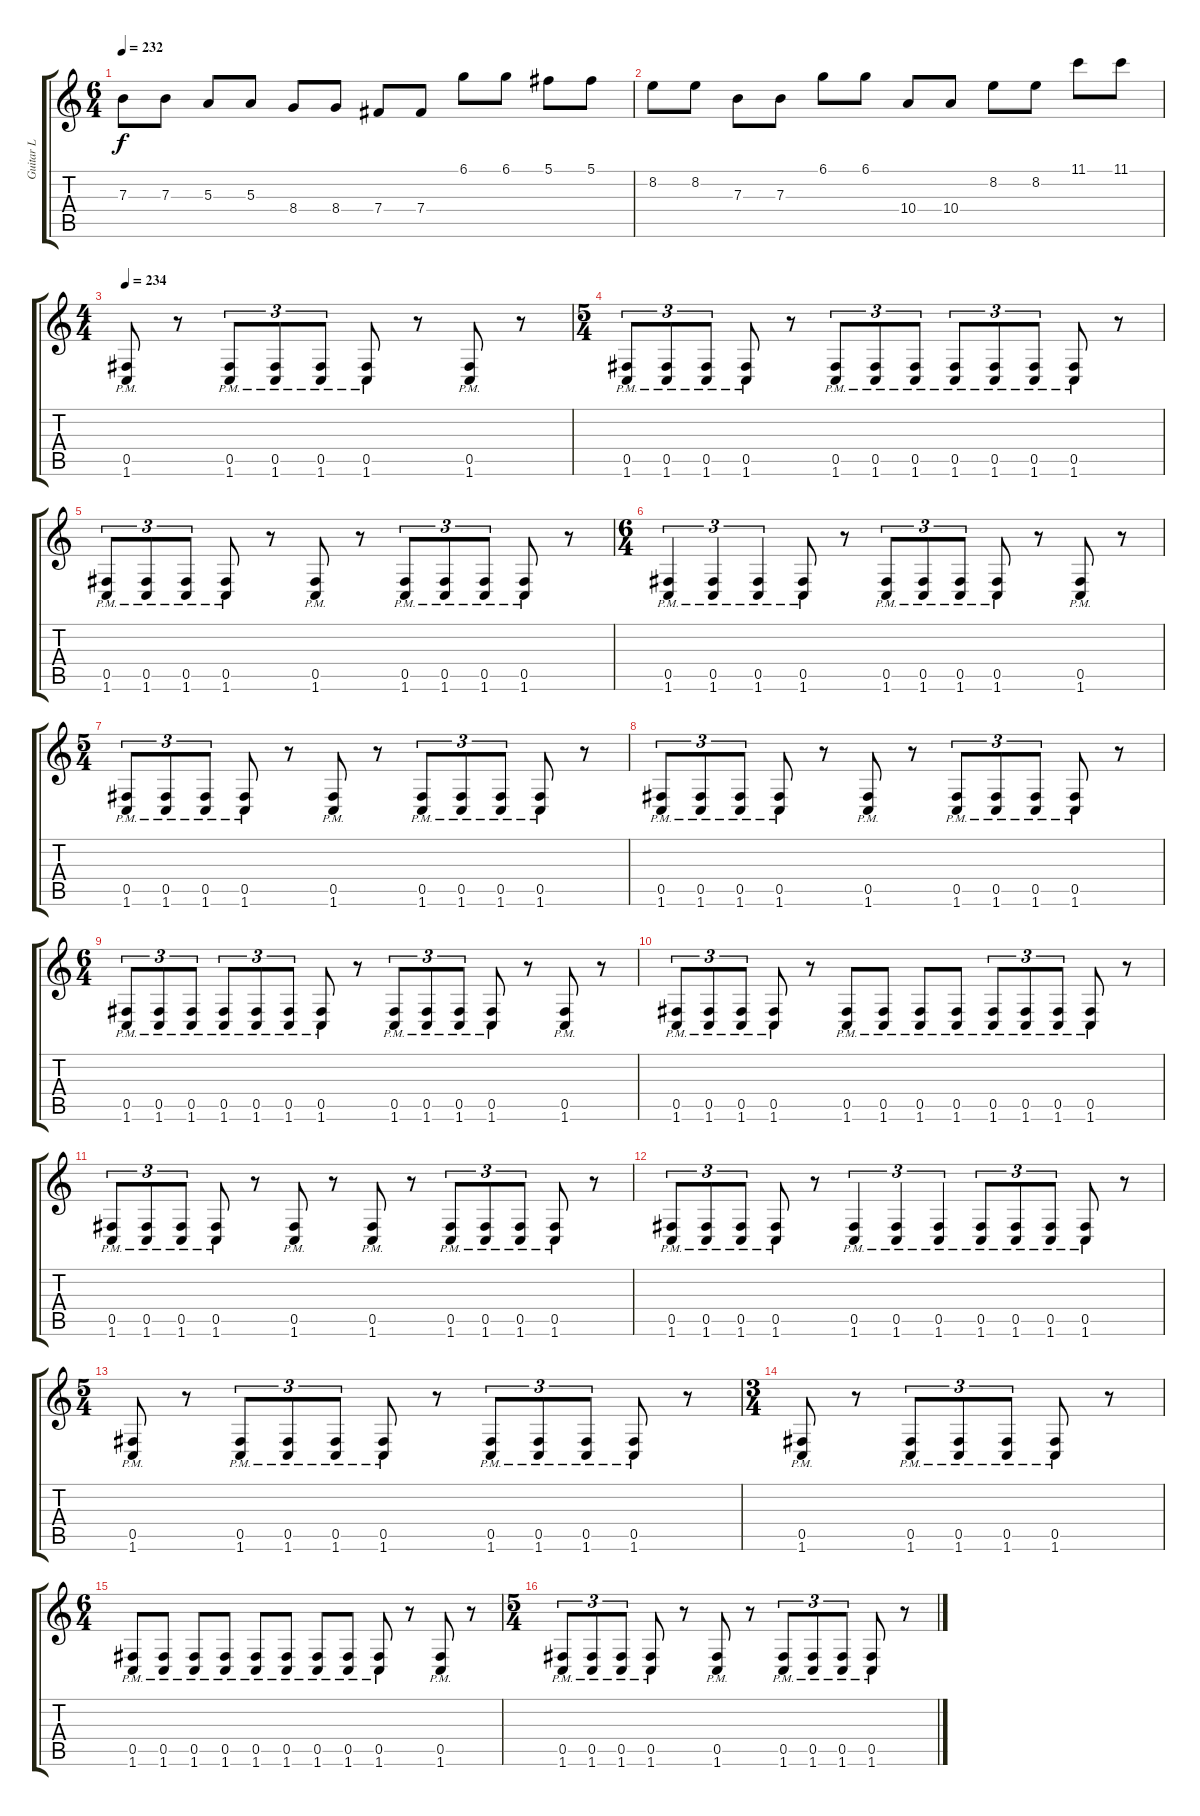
\track ("Guitar L" "Guitar L") {instrument distortionguitar}
\staff {score tabs}
\tuning (Db4 Ab3 E3 B2 Gb2 B1) {hide}
\ts (6 4)
\tempo 232
\clef g2
\ks c
7.3.8{dy f} 7.3.8 5.3.8 5.3.8 8.4.8 8.4.8 7.4.8 7.4.8 6.1.8 6.1.8 5.1.8 5.1.8 |
8.2.8 8.2.8 7.3.8 7.3.8 6.1.8 6.1.8 10.4.8 10.4.8 8.2.8 8.2.8 11.1.8 11.1.8 |
\ts (4 4)
\tempo 234
(0.5{pm} 1.6{pm}).8 r.8 (0.5{pm} 1.6{pm}).8{tu (3 2)} (0.5{pm} 1.6{pm}).8{tu (3 2)} (0.5{pm} 1.6{pm}).8{tu (3 2)} (0.5{pm} 1.6{pm}).8 r.8 (0.5{pm} 1.6{pm}).8 r.8 |
\ts (5 4)
(0.5{pm} 1.6{pm}).8{tu (3 2)} (0.5{pm} 1.6{pm}).8{tu (3 2)} (0.5{pm} 1.6{pm}).8{tu (3 2)} (0.5{pm} 1.6{pm}).8 r.8 (0.5{pm} 1.6{pm}).8{tu (3 2)} (0.5{pm} 1.6{pm}).8{tu (3 2)} (0.5{pm} 1.6{pm}).8{tu (3 2)} (0.5{pm} 1.6{pm}).8{tu (3 2)} (0.5{pm} 1.6{pm}).8{tu (3 2)} (0.5{pm} 1.6{pm}).8{tu (3 2)} (0.5{pm} 1.6{pm}).8 r.8 |
(0.5{pm} 1.6{pm}).8{tu (3 2)} (0.5{pm} 1.6{pm}).8{tu (3 2)} (0.5{pm} 1.6{pm}).8{tu (3 2)} (0.5{pm} 1.6{pm}).8 r.8 (0.5{pm} 1.6{pm}).8 r.8 (0.5{pm} 1.6{pm}).8{tu (3 2)} (0.5{pm} 1.6{pm}).8{tu (3 2)} (0.5{pm} 1.6{pm}).8{tu (3 2)} (0.5{pm} 1.6{pm}).8 r.8 |
\ts (6 4)
(0.5{pm} 1.6{pm}).4{tu (3 2)} (0.5{pm} 1.6{pm}).4{tu (3 2)} (0.5{pm} 1.6{pm}).4{tu (3 2)} (0.5{pm} 1.6{pm}).8 r.8 (0.5{pm} 1.6{pm}).8{tu (3 2)} (0.5{pm} 1.6{pm}).8{tu (3 2)} (0.5{pm} 1.6{pm}).8{tu (3 2)} (0.5{pm} 1.6{pm}).8 r.8 (0.5{pm} 1.6{pm}).8 r.8 |
\ts (5 4)
(0.5{pm} 1.6{pm}).8{tu (3 2)} (0.5{pm} 1.6{pm}).8{tu (3 2)} (0.5{pm} 1.6{pm}).8{tu (3 2)} (0.5{pm} 1.6{pm}).8 r.8 (0.5{pm} 1.6{pm}).8 r.8 (0.5{pm} 1.6{pm}).8{tu (3 2)} (0.5{pm} 1.6{pm}).8{tu (3 2)} (0.5{pm} 1.6{pm}).8{tu (3 2)} (0.5{pm} 1.6{pm}).8 r.8 |
(0.5{pm} 1.6{pm}).8{tu (3 2)} (0.5{pm} 1.6{pm}).8{tu (3 2)} (0.5{pm} 1.6{pm}).8{tu (3 2)} (0.5{pm} 1.6{pm}).8 r.8 (0.5{pm} 1.6{pm}).8 r.8 (0.5{pm} 1.6{pm}).8{tu (3 2)} (0.5{pm} 1.6{pm}).8{tu (3 2)} (0.5{pm} 1.6{pm}).8{tu (3 2)} (0.5{pm} 1.6{pm}).8 r.8 |
\ts (6 4)
(0.5{pm} 1.6{pm}).8{tu (3 2)} (0.5{pm} 1.6{pm}).8{tu (3 2)} (0.5{pm} 1.6{pm}).8{tu (3 2)} (0.5{pm} 1.6{pm}).8{tu (3 2)} (0.5{pm} 1.6).8{tu (3 2)} (0.5{pm} 1.6{pm}).8{tu (3 2)} (0.5{pm} 1.6{pm}).8 r.8 (0.5{pm} 1.6{pm}).8{tu (3 2)} (0.5{pm} 1.6{pm}).8{tu (3 2)} (0.5{pm} 1.6{pm}).8{tu (3 2)} (0.5{pm} 1.6{pm}).8 r.8 (0.5{pm} 1.6{pm}).8 r.8 |
(0.5{pm} 1.6{pm}).8{tu (3 2)} (0.5{pm} 1.6{pm}).8{tu (3 2)} (0.5{pm} 1.6{pm}).8{tu (3 2)} (0.5{pm} 1.6{pm}).8 r.8 (0.5{pm} 1.6{pm}).8 (0.5{pm} 1.6{pm}).8 (0.5{pm} 1.6{pm}).8 (0.5{pm} 1.6{pm}).8 (0.5{pm} 1.6{pm}).8{tu (3 2)} (0.5{pm} 1.6{pm}).8{tu (3 2)} (0.5{pm} 1.6{pm}).8{tu (3 2)} (0.5{pm} 1.6{pm}).8 r.8 |
(0.5{pm} 1.6{pm}).8{tu (3 2)} (0.5{pm} 1.6{pm}).8{tu (3 2)} (0.5{pm} 1.6{pm}).8{tu (3 2)} (0.5{pm} 1.6{pm}).8 r.8 (0.5{pm} 1.6{pm}).8 r.8 (0.5{pm} 1.6{pm}).8 r.8 (0.5{pm} 1.6{pm}).8{tu (3 2)} (0.5{pm} 1.6{pm}).8{tu (3 2)} (0.5{pm} 1.6{pm}).8{tu (3 2)} (0.5{pm} 1.6{pm}).8 r.8 |
(0.5{pm} 1.6{pm}).8{tu (3 2)} (0.5{pm} 1.6{pm}).8{tu (3 2)} (0.5{pm} 1.6{pm}).8{tu (3 2)} (0.5{pm} 1.6{pm}).8 r.8 (0.5{pm} 1.6{pm}).4{tu (3 2)} (0.5{pm} 1.6{pm}).4{tu (3 2)} (0.5{pm} 1.6{pm}).4{tu (3 2)} (0.5{pm} 1.6{pm}).8{tu (3 2)} (0.5{pm} 1.6{pm}).8{tu (3 2)} (0.5{pm} 1.6{pm}).8{tu (3 2)} (0.5{pm} 1.6{pm}).8 r.8 |
\ts (5 4)
(0.5{pm} 1.6{pm}).8 r.8 (0.5{pm} 1.6{pm}).8{tu (3 2)} (0.5{pm} 1.6{pm}).8{tu (3 2)} (0.5{pm} 1.6{pm}).8{tu (3 2)} (0.5{pm} 1.6{pm}).8 r.8 (0.5{pm} 1.6{pm}).8{tu (3 2)} (0.5{pm} 1.6{pm}).8{tu (3 2)} (0.5{pm} 1.6{pm}).8{tu (3 2)} (0.5{pm} 1.6{pm}).8 r.8 |
\ts (3 4)
(0.5{pm} 1.6{pm}).8 r.8 (0.5{pm} 1.6{pm}).8{tu (3 2)} (0.5{pm} 1.6{pm}).8{tu (3 2)} (0.5{pm} 1.6{pm}).8{tu (3 2)} (0.5{pm} 1.6{pm}).8 r.8 |
\ts (6 4)
(0.5{pm} 1.6{pm}).8 (0.5{pm} 1.6{pm}).8 (0.5{pm} 1.6{pm}).8 (0.5{pm} 1.6{pm}).8 (0.5{pm} 1.6{pm}).8 (0.5{pm} 1.6{pm}).8 (0.5{pm} 1.6{pm}).8 (0.5{pm} 1.6{pm}).8 (0.5{pm} 1.6{pm}).8 r.8 (0.5{pm} 1.6{pm}).8 r.8 |
\ts (5 4)
(0.5{pm} 1.6{pm}).8{tu (3 2)} (0.5{pm} 1.6{pm}).8{tu (3 2)} (0.5{pm} 1.6{pm}).8{tu (3 2)} (0.5{pm} 1.6{pm}).8 r.8 (0.5{pm} 1.6{pm}).8 r.8 (0.5{pm} 1.6{pm}).8{tu (3 2)} (0.5{pm} 1.6{pm}).8{tu (3 2)} (0.5{pm} 1.6{pm}).8{tu (3 2)} (0.5{pm} 1.6{pm}).8 r.8
